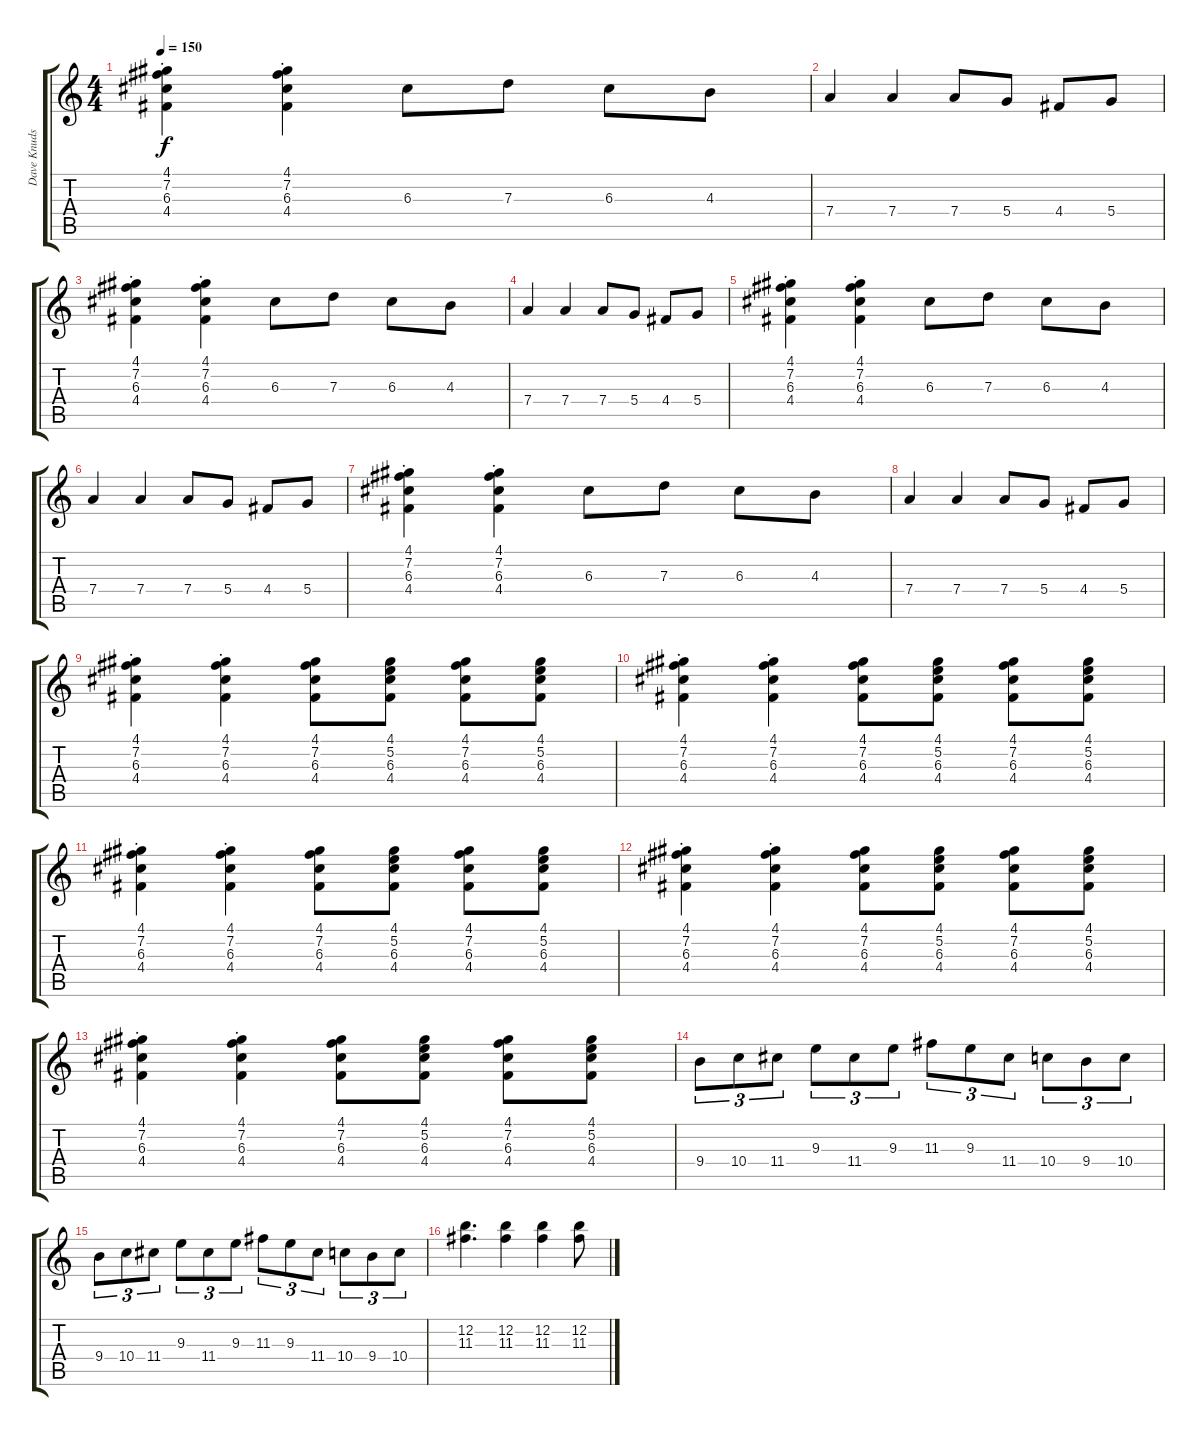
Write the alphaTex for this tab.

\track ("Dave Knudson" "Dave Knuds") {instrument electricguitarjazz}
\staff {score tabs}
\tuning (E4 B3 G3 D3 A2 D2) {hide}
\ts (4 4)
\tempo 150
\clef g2
\ks c
(4.1{st} 7.2{st} 6.3{st} 4.4{st}).4{dy f} (4.1{st} 7.2{st} 6.3{st} 4.4{st}).4 6.3.8 7.3.8 6.3.8 4.3.8 |
7.4.4 7.4.4 7.4.8 5.4.8 4.4.8 5.4.8 |
(4.1{st} 7.2{st} 6.3{st} 4.4{st}).4 (4.1{st} 7.2{st} 6.3{st} 4.4{st}).4 6.3.8 7.3.8 6.3.8 4.3.8 |
7.4.4 7.4.4 7.4.8 5.4.8 4.4.8 5.4.8 |
(4.1{st} 7.2{st} 6.3{st} 4.4{st}).4 (4.1{st} 7.2{st} 6.3{st} 4.4{st}).4 6.3.8 7.3.8 6.3.8 4.3.8 |
7.4.4 7.4.4 7.4.8 5.4.8 4.4.8 5.4.8 |
(4.1{st} 7.2{st} 6.3{st} 4.4{st}).4 (4.1{st} 7.2{st} 6.3{st} 4.4{st}).4 6.3.8 7.3.8 6.3.8 4.3.8 |
7.4.4 7.4.4 7.4.8 5.4.8 4.4.8 5.4.8 |
(4.1{st} 7.2{st} 6.3{st} 4.4{st}).4 (4.1{st} 7.2{st} 6.3{st} 4.4{st}).4 (4.1 7.2 6.3 4.4).8 (4.1 5.2 6.3 4.4).8 (4.1 7.2 6.3 4.4).8 (4.1 5.2 6.3 4.4).8 |
(4.1{st} 7.2{st} 6.3{st} 4.4{st}).4 (4.1{st} 7.2{st} 6.3{st} 4.4{st}).4 (4.1 7.2 6.3 4.4).8 (4.1 5.2 6.3 4.4).8 (4.1 7.2 6.3 4.4).8 (4.1 5.2 6.3 4.4).8 |
(4.1{st} 7.2{st} 6.3{st} 4.4{st}).4 (4.1{st} 7.2{st} 6.3{st} 4.4{st}).4 (4.1 7.2 6.3 4.4).8 (4.1 5.2 6.3 4.4).8 (4.1 7.2 6.3 4.4).8 (4.1 5.2 6.3 4.4).8 |
(4.1{st} 7.2{st} 6.3{st} 4.4{st}).4 (4.1{st} 7.2{st} 6.3{st} 4.4{st}).4 (4.1 7.2 6.3 4.4).8 (4.1 5.2 6.3 4.4).8 (4.1 7.2 6.3 4.4).8 (4.1 5.2 6.3 4.4).8 |
(4.1{st} 7.2{st} 6.3{st} 4.4{st}).4 (4.1{st} 7.2{st} 6.3{st} 4.4{st}).4 (4.1 7.2 6.3 4.4).8 (4.1 5.2 6.3 4.4).8 (4.1 7.2 6.3 4.4).8 (4.1 5.2 6.3 4.4).8 |
9.4.8{tu (3 2)} 10.4.8{tu (3 2)} 11.4.8{tu (3 2)} 9.3.8{tu (3 2)} 11.4.8{tu (3 2)} 9.3.8{tu (3 2)} 11.3.8{tu (3 2)} 9.3.8{tu (3 2)} 11.4.8{tu (3 2)} 10.4.8{tu (3 2)} 9.4.8{tu (3 2)} 10.4.8{tu (3 2)} |
9.4.8{tu (3 2)} 10.4.8{tu (3 2)} 11.4.8{tu (3 2)} 9.3.8{tu (3 2)} 11.4.8{tu (3 2)} 9.3.8{tu (3 2)} 11.3.8{tu (3 2)} 9.3.8{tu (3 2)} 11.4.8{tu (3 2)} 10.4.8{tu (3 2)} 9.4.8{tu (3 2)} 10.4.8{tu (3 2)} |
(12.2 11.3).4{d} (12.2 11.3).4 (12.2 11.3).4 (12.2 11.3).8
